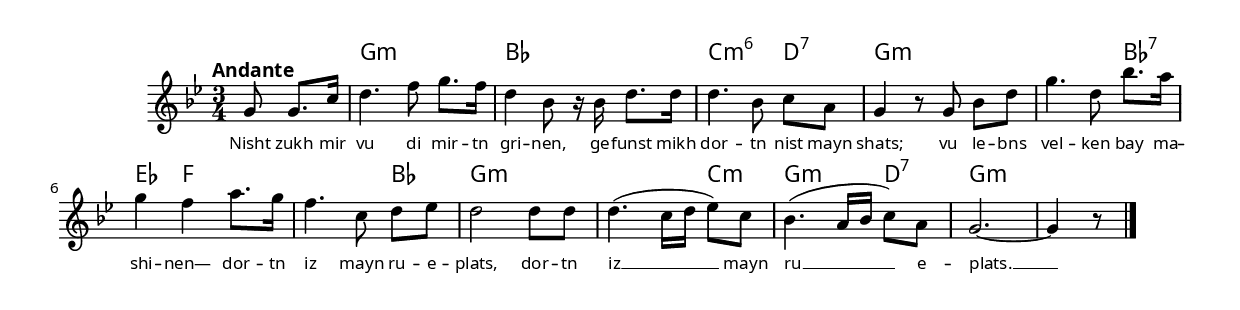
\version "2.18.2"
\language "english"
\include "../../templates/preamble.ly"

\score {
  <<
    \new ChordNames = "mainChords" {
      \chordmode { 
        s4. |
        g2.:m |
        bf |
        c2:m6 d4:7 |
        g2.:m |
        g2:m bf4:7 |
        ef4: f2: |
        f2: bf4: |
        g2.:m |
        g2:m c4:m |
        g2:m d4:7 |
        g2.:m | g:m
      }
    }
    \new Staff = "main" {
      \clef treble
      \key g \minor
      \time 3/4
      \tempo Andante
      \new Voice = "melody" {
        \relative d'{ 
          \partial 4. { g8 g8. c16 }
          d4. f8 g8. f16 |
          d4 bf8 r16 bf d8. d16 |
          d4. bf8 c a |
          g4 r8 g bf d |
          g4. d8 bf'8. a16 |
          g4 f a8. g16 |
          f4. c8 d ef |
          d2 d8 d |
          d4.( c16 d ef8) c |
          bf4.( a16 bf c8) a |
          g2.~ |
          \end 3/8 { g4 r8 } |
          \bar "|."
        }
      }
    }
    
    \new Lyrics \lyricsto "melody" {
      Nisht zukh mir vu di mir -- tn gri -- nen,
      ge -- funst mikh dor -- tn nist mayn  shats;
      vu le -- bns vel -- ken bay ma -- shi -- nen—
      dor -- tn iz mayn ru -- e -- plats,
      dor -- tn iz __ mayn ru __ e -- plats. __
    }
  >>
}
